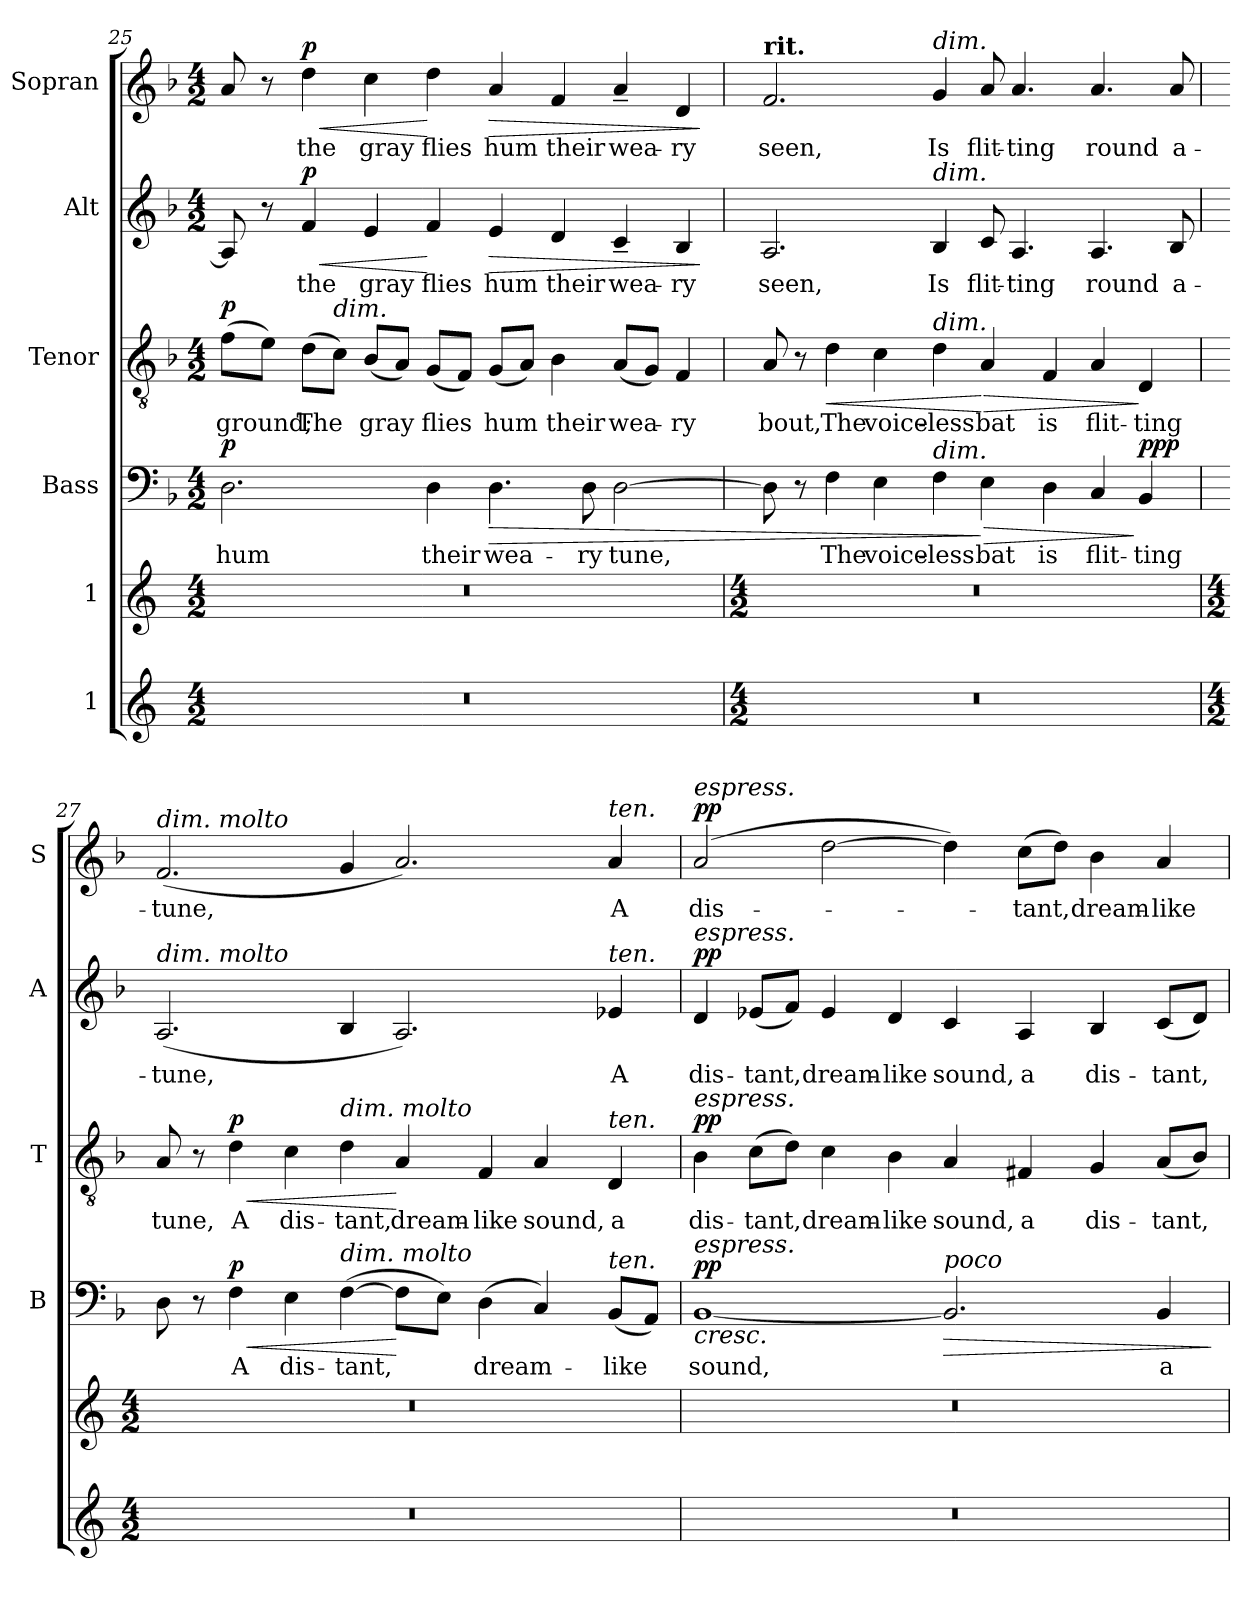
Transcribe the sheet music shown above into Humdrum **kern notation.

**kern	**kern	**kern	**text	**dynam	**kern	**text	**dynam	**kern	**text	**dynam	**kern	**text	**dynam
*part6	*part5	*part4	*part4	*part4	*part3	*part3	*part3	*part2	*part2	*part2	*part1	*part1	*part1
*staff6	*staff5	*staff4	*staff4	*staff4	*staff3	*staff3	*staff3	*staff2	*staff2	*staff2	*staff1	*staff1	*staff1
*I"1	*I"1	*I"Bass	*	*	*I"Tenor	*	*	*I"Alt	*	*	*I"Sopran	*	*
*	*	*I'B	*	*	*I'T	*	*	*I'A	*	*	*I'S	*	*
*clefG2	*clefG2	*clefF4	*	*	*clefGv2	*	*	*clefG2	*	*	*clefG2	*	*
*k[]	*k[]	*k[b-]	*	*	*k[b-]	*	*	*k[b-]	*	*	*k[b-]	*	*
*	*	*F:	*	*	*F:	*	*	*F:	*	*	*F:	*	*
*M4/2	*M4/2	*M4/2	*	*	*M4/2	*	*	*M4/2	*	*	*M4/2	*	*
=25	=25	=25	=25	=25	=25	=25	=25	=25	=25	=25	=25	=25	=25
!	!	!	!LO:LY:b	!LO:DY:b	!	!LO:LY:b	!LO:DY:b	!	!	!	!	!	!
0r	0r	2.D\	hum	p	(>8f\L	ground;	p	8A/]	.	.	8a/	.	.
.	.	.	.	.	8e\J)	.	.	8r	.	.	8r	.	.
!	!	!	!	!	!	!LO:LY:b	!	!	!LO:LY:b	!LO:HP:b	!	!LO:LY:b	!LO:HP:b
!	!	!	!	!	!	!	!	!	!	!LO:DY:n=1:b	!	!	!LO:DY:n=1:b
.	.	.	.	.	(>8d\L	The	.	4f/	the	< p	4dd\	the	< p
!	!	!	!	!	!LO:TX:a:i:t=dim.	!	!	!	!	!	!	!	!
.	.	.	.	.	8c\J)	.	.	.	.	.	.	.	.
!	!	!	!	!	!	!LO:LY:b	!	!	!LO:LY:b	!	!	!LO:LY:b	!
.	.	.	.	.	(<8B-/L	gray	.	4e/	gray	.	4cc\	gray	.
.	.	.	.	.	8A/J)	.	.	.	.	.	.	.	.
!	!	!	!LO:LY:b	!	!	!LO:LY:b	!	!	!LO:LY:b	!	!	!LO:LY:b	!
.	.	4D\	their	.	(<8G/L	flies	.	4f/	flies	[	4dd\	flies	[
.	.	.	.	.	8F/J)	.	.	.	.	.	.	.	.
!	!	!	!LO:LY:b	!LO:HP:b	!	!LO:LY:b	!	!	!LO:LY:b	!LO:HP:b	!	!LO:LY:b	!LO:HP:b
.	.	4.D\	wea-	>	(<8G/L	hum	.	4e/	hum	>	4a/	hum	>
.	.	.	.	.	8A/J)	.	.	.	.	.	.	.	.
!	!	!	!	!	!	!LO:LY:b	!	!	!LO:LY:b	!	!	!LO:LY:b	!
.	.	.	.	.	4B-\	their	.	4d/	their	.	4f/	their	.
!	!	!	!LO:LY:b	!	!	!	!	!	!	!	!	!	!
.	.	8D\	-ry	.	.	.	.	.	.	.	.	.	.
!	!	!	!LO:LY:b	!	!	!LO:LY:b	!	!	!LO:LY:b	!	!	!LO:LY:b	!
.	.	[2D\	tune,	.	(<8A/L	wea-	.	4c~/	wea-	.	4a~/	wea-	.
.	.	.	.	.	8G/J)	.	.	.	.	.	.	.	.
!	!	!	!	!	!	!LO:LY:b	!	!	!LO:LY:b	!	!	!LO:LY:b	!
.	.	.	.	.	4F/	-ry	.	4B-/	-ry	.	4d/	-ry	.
.	.	.	.	.	.	.	.	.	.	]	.	.	]
!!LO:LB:g=z
=26	=26	=26	=26	=26	=26	=26	=26	=26	=26	=26	=26	=26	=26
*M4/2	*M4/2	*	*	*	*	*	*	*	*	*	*	*	*
!	!	!	!	!	!	!	!	!	!	!	!LO:TX:a:B:t=rit.	!	!
!	!	!	!	!	!	!LO:LY:b	!	!	!LO:LY:b	!	!	!LO:LY:b	!
0r	0r	8D\]	.	.	8A/	bout,	.	2.A/	seen,	.	2.f/	seen,	.
.	.	8r	.	.	8r	.	.	.	.	.	.	.	.
!	!	!	!LO:LY:b	!	!	!LO:LY:b	!LO:HP:b	!	!	!	!	!	!
.	.	4F\	The	.	4d\	The	<	.	.	.	.	.	.
!	!	!	!LO:LY:b	!	!	!LO:LY:b	!	!	!	!	!	!	!
.	.	4E\	voice-	.	4c\	voice-	.	.	.	.	.	.	.
!	!	!	!	!	!	!	!	!	!	!	!LO:TX:a:i:t=dim.	!	!
!	!	!	!	!	!	!	!	!LO:TX:a:i:t=dim.	!	!	!	!	!
!	!	!	!	!	!LO:TX:a:i:t=dim.	!	!	!	!	!	!	!	!
!	!	!LO:TX:a:i:t=dim.	!	!	!	!	!	!	!	!	!	!	!
!	!	!	!LO:LY:b	!	!	!LO:LY:b	!	!	!LO:LY:b	!	!	!LO:LY:b	!
.	.	4F\	-less	.	4d\	-less	.	4B-/	Is	.	4g/	Is	.
!	!	!	!LO:LY:b	!LO:HP:n=1:b	!	!LO:LY:b	!LO:HP:n=1:b	!	!LO:LY:b	!	!	!LO:LY:b	!
.	.	4E\	bat	] >	4A/	bat	[ >	8c/	flit-	.	8a/	flit-	.
!	!	!	!	!	!	!	!	!	!LO:LY:b	!	!	!LO:LY:b	!
.	.	.	.	.	.	.	.	4.A/	-ting	.	4.a/	-ting	.
!	!	!	!LO:LY:b	!	!	!LO:LY:b	!	!	!	!	!	!	!
.	.	4D\	is	.	4F/	is	.	.	.	.	.	.	.
!	!	!	!LO:LY:b	!	!	!LO:LY:b	!	!	!LO:LY:b	!	!	!LO:LY:b	!
.	.	4C/	flit-	.	4A/	flit-	.	4.A/	round	.	4.a/	round	.
!	!	!	!LO:LY:b	!LO:DY:n=1:b	!	!LO:LY:b	!	!	!	!	!	!	!
.	.	4BB-/	-ting	] ppp	4D/	-ting	]	.	.	.	.	.	.
!	!	!	!	!	!	!	!	!	!LO:LY:b	!	!	!LO:LY:b	!
.	.	.	.	.	.	.	.	8B-/	a-	.	8a/	a-	.
!!LO:PB:g=z
=27	=27	=27	=27	=27	=27	=27	=27	=27	=27	=27	=27	=27	=27
*M4/2	*M4/2	*	*	*	*	*	*	*	*	*	*	*	*
!	!	!	!	!	!	!	!	!	!	!	!LO:TX:a:i:t=dim. molto	!	!
!	!	!	!	!	!	!	!	!LO:TX:a:i:t=dim. molto	!	!	!	!	!
!	!	!	!	!	!	!LO:LY:b	!	!	!LO:LY:b	!	!	!LO:LY:b	!
0r	0r	8D\	.	.	8A/	tune,	.	(>2.A/	-tune,	.	(<2.f/	-tune,	.
.	.	8r	.	.	8r	.	.	.	.	.	.	.	.
!	!	!	!LO:LY:b	!LO:HP:b	!	!LO:LY:b	!LO:HP:b	!	!	!	!	!	!
!	!	!	!	!LO:DY:n=1:b	!	!	!LO:DY:n=1:b	!	!	!	!	!	!
.	.	4F\	A	< p	4d\	A	< p	.	.	.	.	.	.
!	!	!	!LO:LY:b	!	!	!LO:LY:b	!	!	!	!	!	!	!
.	.	4E\	dis-	.	4c\	dis-	.	.	.	.	.	.	.
!	!	!	!	!	!LO:TX:a:i:t=dim. molto	!	!	!	!	!	!	!	!
!	!	!LO:TX:a:i:t=dim. molto	!	!	!	!	!	!	!	!	!	!	!
!	!	!	!LO:LY:b	!	!	!LO:LY:b	!	!	!	!	!	!	!
.	.	(>[4F\	-tant,	.	4d\	-tant,	.	4B-/	.	.	4g/	.	.
!	!	!	!	!	!	!LO:LY:b	!	!	!	!	!	!	!
.	.	8F\L]	.	[	4A/	dream-	[	2.A/)	.	.	2.a/)	.	.
.	.	8E\J)	.	.	.	.	.	.	.	.	.	.	.
!	!	!	!LO:LY:b	!	!	!LO:LY:b	!	!	!	!	!	!	!
.	.	(<4D\	dream-	.	4F/	-like	.	.	.	.	.	.	.
!	!	!	!	!	!	!LO:LY:b	!	!	!	!	!	!	!
.	.	4C/)	.	.	4A/	sound,	.	.	.	.	.	.	.
!	!	!	!	!	!	!	!	!	!	!	!LO:TX:a:i:t=ten.	!	!
!	!	!	!	!	!	!	!	!LO:TX:a:i:t=ten.	!	!	!	!	!
!	!	!	!	!	!LO:TX:a:i:t=ten.	!	!	!	!	!	!	!	!
!	!	!LO:TX:a:i:t=ten.	!	!	!	!	!	!	!	!	!	!	!
!	!	!	!LO:LY:b	!	!	!LO:LY:b	!	!	!LO:LY:b	!	!	!LO:LY:b	!
.	.	(<8BB-/L	-like	.	4D/	a	.	4e-X/	A	.	4a/	A	.
.	.	8AA/J)	.	.	.	.	.	.	.	.	.	.	.
=28	=28	=28	=28	=28	=28	=28	=28	=28	=28	=28	=28	=28	=28
!	!	!	!	!	!	!	!	!	!	!	!LO:TX:a:i:t=espress.	!	!
!	!	!	!	!	!	!	!	!LO:TX:a:i:t=espress.	!	!	!	!	!
!	!	!	!	!	!LO:TX:a:i:t=espress.	!	!	!	!	!	!	!	!
!	!	!LO:TX:a:i:t=espress.	!	!	!	!	!	!	!	!	!	!	!
!	!	!	!LO:LY:b	!LO:HP:b	!	!LO:LY:b	!	!	!LO:LY:b	!	!	!LO:LY:b	!
!	!	!	!	!LO:DY:n=1:b	!	!	!LO:DY:b	!	!	!LO:DY:b	!	!	!LO:DY:b
0r	0r	[1BB-	sound,	< pp	4B-\	dis-	pp	4d/	dis-	pp	(>2a/	dis-	pp
!	!	!	!	!	!	!LO:LY:b	!	!	!LO:LY:b	!	!	!	!
.	.	.	.	.	(>8c\L	-tant,	.	(<8e-X/L	-tant,	.	.	.	.
.	.	.	.	.	8d\J)	.	.	8f/J)	.	.	.	.	.
!	!	!	!	!	!	!LO:LY:b	!	!	!LO:LY:b	!	!	!	!
.	.	.	.	.	4c\	dream-	.	4e-/	dream-	.	[2dd\	.	.
!	!	!	!	!	!	!LO:LY:b	!	!	!LO:LY:b	!	!	!	!
.	.	.	.	.	4B-\	-like	.	4d/	-like	.	.	.	.
!	!	!LO:TX:a:i:t=poco	!	!	!	!	!	!	!	!	!	!	!
!	!	!	!	!LO:HP:b	!	!LO:LY:b	!	!	!LO:LY:b	!	!	!	!
.	.	2.BB-/]	.	>	4A/	sound,	.	4c/	sound,	.	4dd\])	.	.
!	!	!	!	!	!	!LO:LY:b	!	!	!LO:LY:b	!	!	!LO:LY:b	!
.	.	.	.	.	4F#X/	a	.	4A/	a	.	(>8cc\L	-tant,	.
.	.	.	.	.	.	.	.	.	.	.	8dd\J)	.	.
!	!	!	!	!	!	!LO:LY:b	!	!	!LO:LY:b	!	!	!LO:LY:b	!
.	.	.	.	.	4G/	dis-	.	4B-/	dis-	.	4b-\	dream-	.
!	!	!	!LO:LY:b	!	!	!LO:LY:b	!	!	!LO:LY:b	!	!	!LO:LY:b	!
.	.	4BB-/	a	[	(<8A/L	-tant,	.	(<8c/L	-tant,	.	4a/	-like	.
.	.	.	.	.	8B-/J)	.	.	8d/J)	.	.	.	.	.
.	.	.	.	]	.	.	.	.	.	.	.	.	.
=	=	=	=	=	=	=	=	=	=	=	=	=	=
*-	*-	*-	*-	*-	*-	*-	*-	*-	*-	*-	*-	*-	*-
